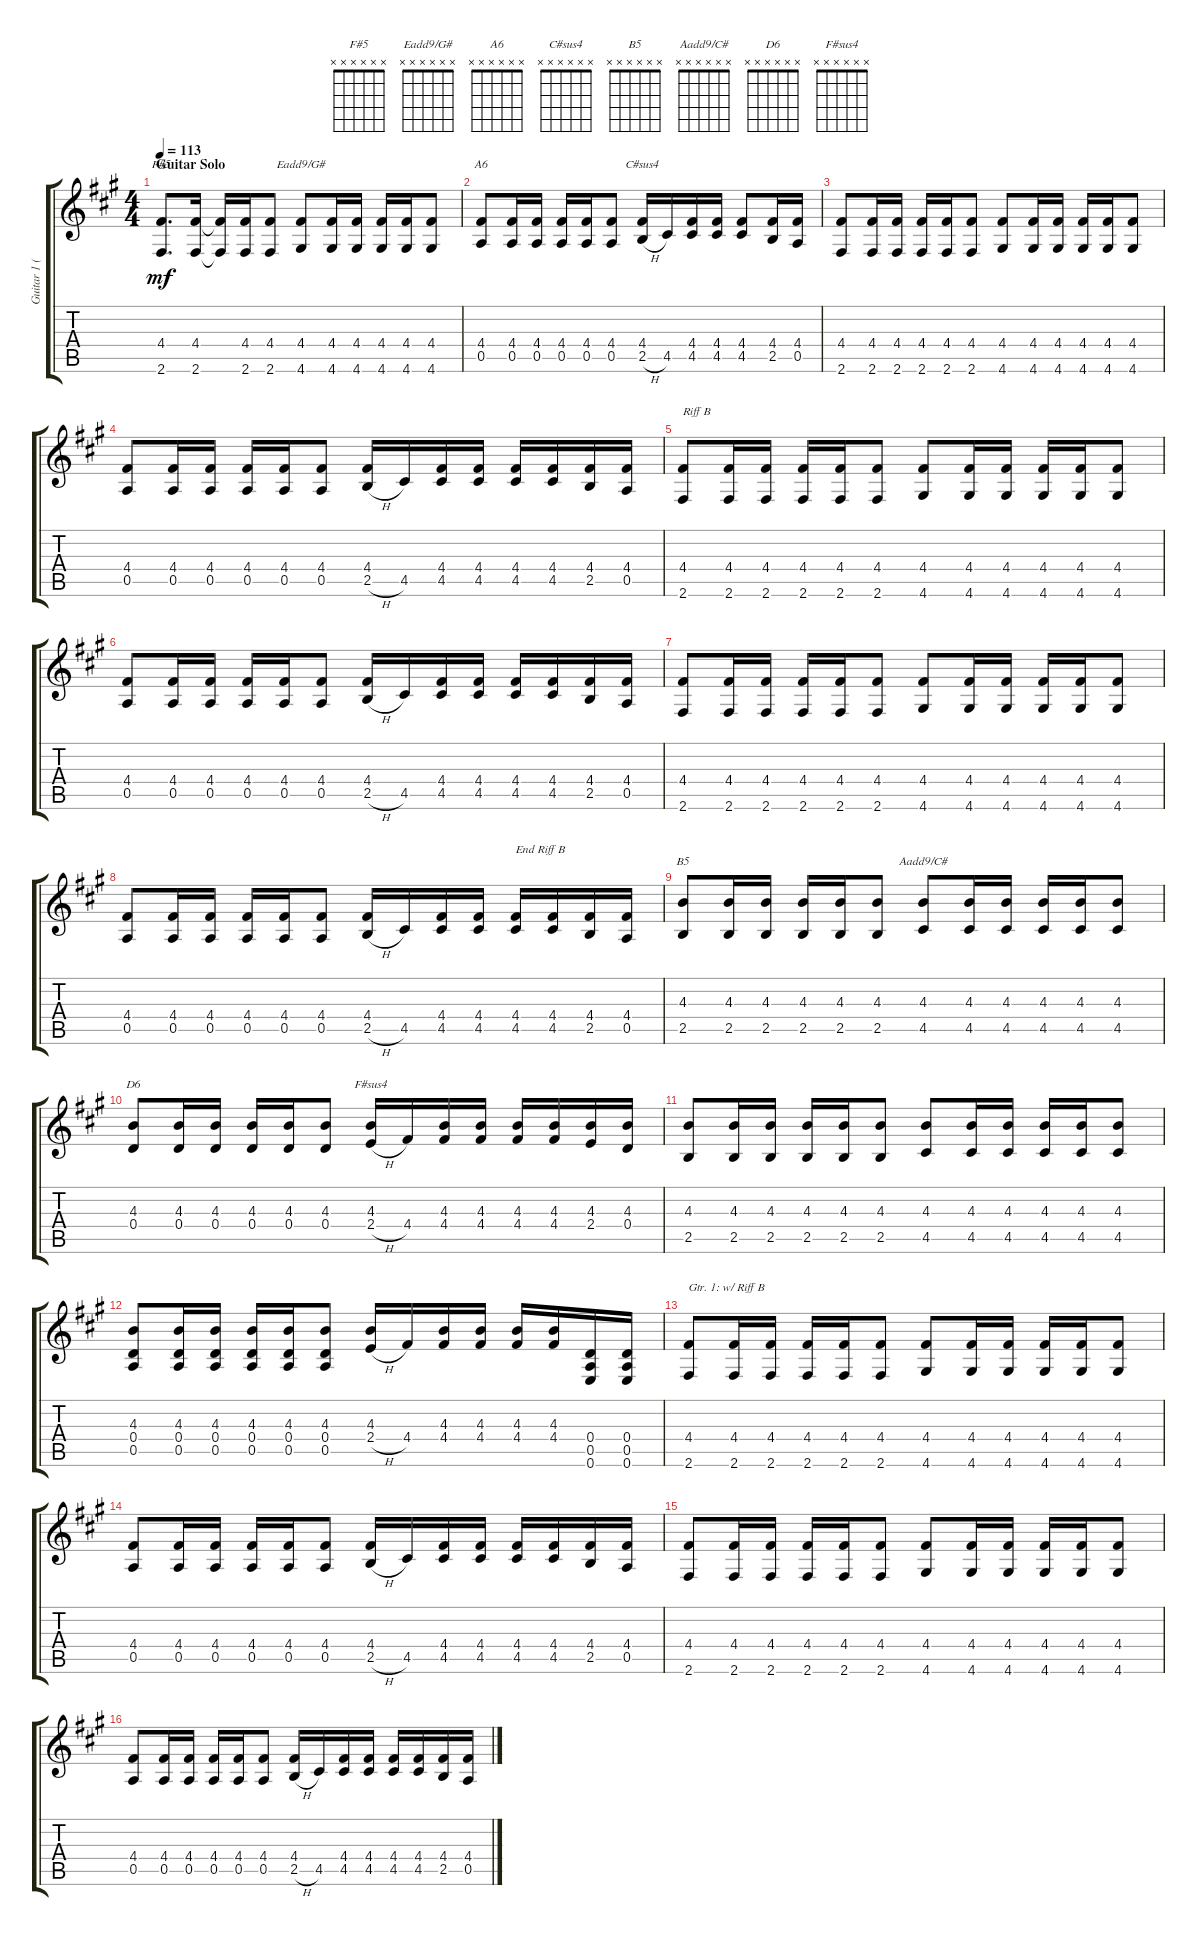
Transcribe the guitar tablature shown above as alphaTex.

\track ("Guitar 1 (clean)" "Guitar 1 (") {instrument electricguitarclean}
\staff {score tabs}
\tuning (E4 B3 G3 D3 A2 E2) {hide}
\chord ("F#5" x x x x x x)
\chord ("Eadd9/G#" x x x x x x)
\chord ("A6" x x x x x x)
\chord ("C#sus4" x x x x x x)
\chord ("B5" x x x x x x)
\chord ("Aadd9/C#" x x x x x x)
\chord ("D6" x x x x x x)
\chord ("F#sus4" x x x x x x)
\ts (4 4)
\section ("" "Guitar Solo")
\tempo 113
\clef g2
\ks f#minor
(4.4 2.6).8{d ch "F#5" dy mf} (4.4 2.6).16 (4.4{t} 2.6{t}).16 (4.4 2.6).16 (4.4 2.6).8 (4.4 4.6).8{ch "Eadd9/G#"} (4.4 4.6).16 (4.4 4.6).16 (4.4 4.6).16 (4.4 4.6).16 (4.4 4.6).8 |
(4.4 0.5).8{ch "A6"} (4.4 0.5).16 (4.4 0.5).16 (4.4 0.5).16 (4.4 0.5).16 (4.4 0.5).8 (4.4 2.5{h}).16{ch "C#sus4"} 4.5.16 (4.4 4.5).16 (4.4 4.5).16 (4.4 4.5).8 (4.4 2.5).16 (4.4 0.5).16 |
(4.4 2.6).8 (4.4 2.6).16 (4.4 2.6).16 (4.4 2.6).16 (4.4 2.6).16 (4.4 2.6).8 (4.4 4.6).8 (4.4 4.6).16 (4.4 4.6).16 (4.4 4.6).16 (4.4 4.6).16 (4.4 4.6).8 |
(4.4 0.5).8 (4.4 0.5).16 (4.4 0.5).16 (4.4 0.5).16 (4.4 0.5).16 (4.4 0.5).8 (4.4 2.5{h}).16 4.5.16 (4.4 4.5).16 (4.4 4.5).16 (4.4 4.5).16 (4.4 4.5).16 (4.4 2.5).16 (4.4 0.5).16 |
(4.4 2.6).8{txt "Riff B"} (4.4 2.6).16 (4.4 2.6).16 (4.4 2.6).16 (4.4 2.6).16 (4.4 2.6).8 (4.4 4.6).8 (4.4 4.6).16 (4.4 4.6).16 (4.4 4.6).16 (4.4 4.6).16 (4.4 4.6).8 |
(4.4 0.5).8 (4.4 0.5).16 (4.4 0.5).16 (4.4 0.5).16 (4.4 0.5).16 (4.4 0.5).8 (4.4 2.5{h}).16 4.5.16 (4.4 4.5).16 (4.4 4.5).16 (4.4 4.5).16 (4.4 4.5).16 (4.4 2.5).16 (4.4 0.5).16 |
(4.4 2.6).8 (4.4 2.6).16 (4.4 2.6).16 (4.4 2.6).16 (4.4 2.6).16 (4.4 2.6).8 (4.4 4.6).8 (4.4 4.6).16 (4.4 4.6).16 (4.4 4.6).16 (4.4 4.6).16 (4.4 4.6).8 |
(4.4 0.5).8 (4.4 0.5).16 (4.4 0.5).16 (4.4 0.5).16 (4.4 0.5).16 (4.4 0.5).8 (4.4 2.5{h}).16 4.5.16 (4.4 4.5).16 (4.4 4.5).16 (4.4 4.5).16{txt "End Riff B"} (4.4 4.5).16 (4.4 2.5).16 (4.4 0.5).16 |
(4.3 2.5).8{ch "B5"} (4.3 2.5).16 (4.3 2.5).16 (4.3 2.5).16 (4.3 2.5).16 (4.3 2.5).8 (4.3 4.5).8{ch "Aadd9/C#"} (4.3 4.5).16 (4.3 4.5).16 (4.3 4.5).16 (4.3 4.5).16 (4.3 4.5).8 |
(4.3 0.4).8{ch "D6"} (4.3 0.4).16 (4.3 0.4).16 (4.3 0.4).16 (4.3 0.4).16 (4.3 0.4).8 (4.3 2.4{h}).16{ch "F#sus4"} 4.4.16 (4.3 4.4).16 (4.3 4.4).16 (4.3 4.4).16 (4.3 4.4).16 (4.3 2.4).16 (4.3 0.4).16 |
(4.3 2.5).8 (4.3 2.5).16 (4.3 2.5).16 (4.3 2.5).16 (4.3 2.5).16 (4.3 2.5).8 (4.3 4.5).8 (4.3 4.5).16 (4.3 4.5).16 (4.3 4.5).16 (4.3 4.5).16 (4.3 4.5).8 |
(4.3 0.4 0.5).8 (4.3 0.4 0.5).16 (4.3 0.4 0.5).16 (4.3 0.4 0.5).16 (4.3 0.4 0.5).16 (4.3 0.4 0.5).8 (4.3 2.4{h}).16 4.4.16 (4.3 4.4).16 (4.3 4.4).16 (4.3 4.4).16 (4.3 4.4).16 (0.4 0.5 0.6).16 (0.4 0.5 0.6).16 |
(4.4 2.6).8{txt "Gtr. 1: w/ Riff B"} (4.4 2.6).16 (4.4 2.6).16 (4.4 2.6).16 (4.4 2.6).16 (4.4 2.6).8 (4.4 4.6).8 (4.4 4.6).16 (4.4 4.6).16 (4.4 4.6).16 (4.4 4.6).16 (4.4 4.6).8 |
(4.4 0.5).8 (4.4 0.5).16 (4.4 0.5).16 (4.4 0.5).16 (4.4 0.5).16 (4.4 0.5).8 (4.4 2.5{h}).16 4.5.16 (4.4 4.5).16 (4.4 4.5).16 (4.4 4.5).16 (4.4 4.5).16 (4.4 2.5).16 (4.4 0.5).16 |
(4.4 2.6).8 (4.4 2.6).16 (4.4 2.6).16 (4.4 2.6).16 (4.4 2.6).16 (4.4 2.6).8 (4.4 4.6).8 (4.4 4.6).16 (4.4 4.6).16 (4.4 4.6).16 (4.4 4.6).16 (4.4 4.6).8 |
(4.4 0.5).8 (4.4 0.5).16 (4.4 0.5).16 (4.4 0.5).16 (4.4 0.5).16 (4.4 0.5).8 (4.4 2.5{h}).16 4.5.16 (4.4 4.5).16 (4.4 4.5).16 (4.4 4.5).16 (4.4 4.5).16 (4.4 2.5).16 (4.4 0.5).16
